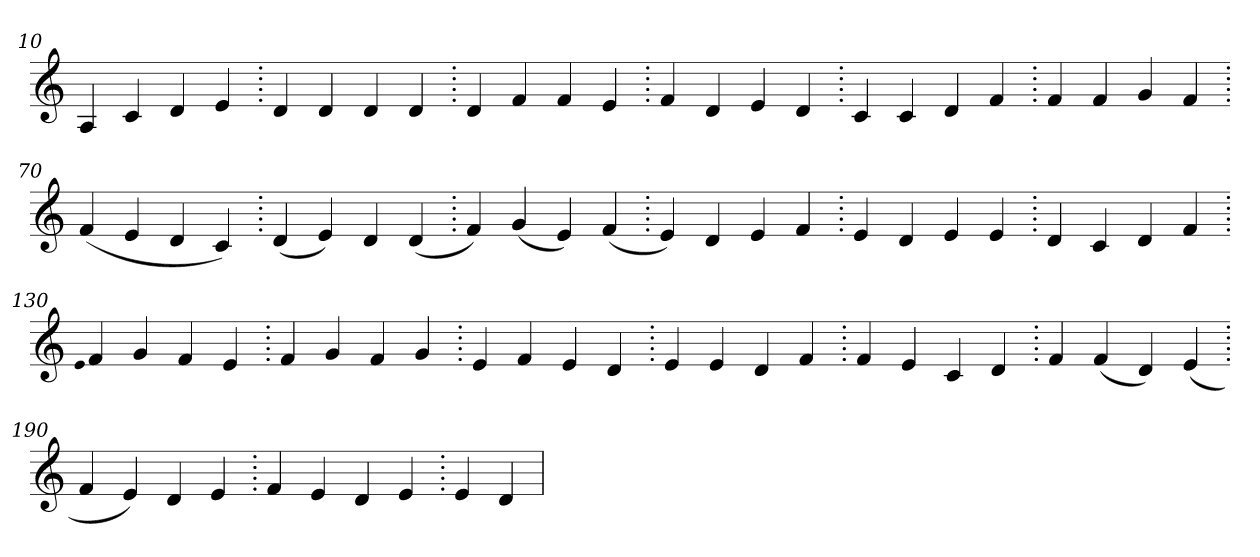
**kern
*part1
*staff1
*clefG2
=10.
4A
4c
4d
4e
=20.
4d
4d
4d
4d
=30.
4d
4f
4f
4e
=40.
4f
4d
4e
4d
=50.
4c
4c
4d
4f
=60.
4f
4f
4g
4f
=70.
(>4f
4e
4d
4c)
=80.
(>4d
4e)
4d
(>4d
=90.
4f)
(>4g
4e)
(>4f
=100.
4e)
4d
4e
4f
=110.
4e
4d
4e
4e
=120.
4d
4c
4d
4f
=130.
qqe
4f
4g
4f
4e
=140.
4f
4g
4f
4g
=150.
4e
4f
4e
4d
=160.
4e
4e
4d
4f
=170.
4f
4e
4c
4d
=180.
4f
(>4f
4d)
(>4e
=190.
4f
4e)
4d
4e
=200.
4f
4e
4d
4e
=210.
4e
4d
=
*-
